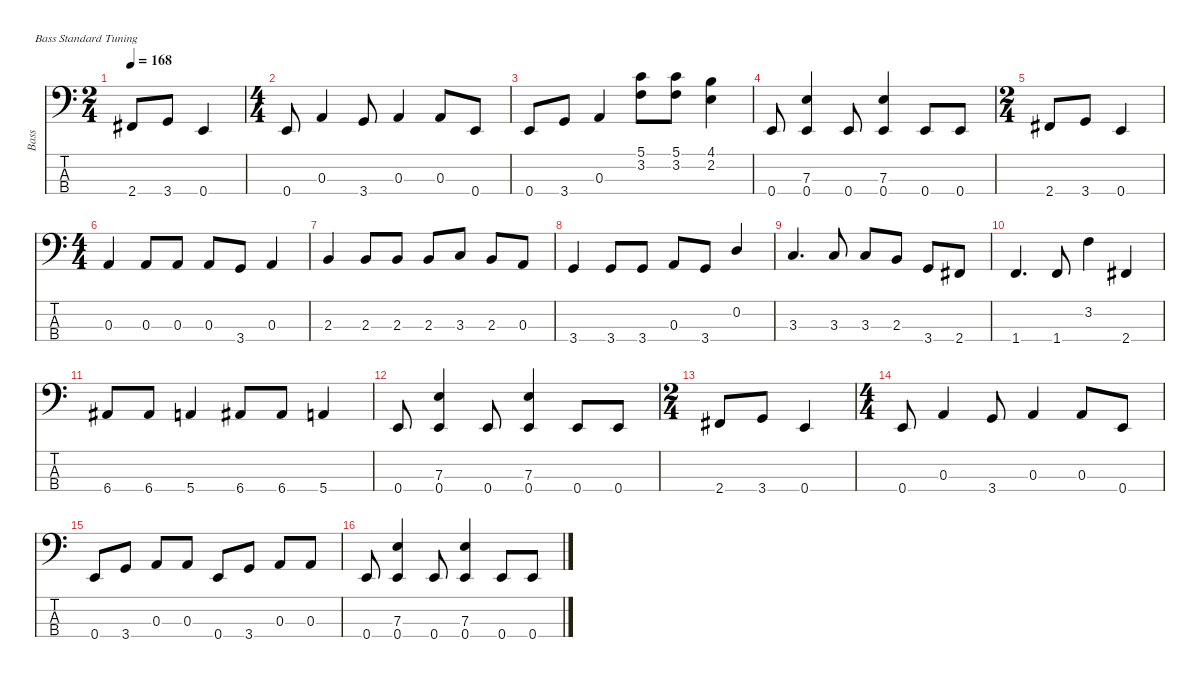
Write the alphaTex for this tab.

\defaultSystemsLayout 4
\hideDynamics
\bracketExtendMode nobrackets
\firstSystemTrackNameMode fullname
\otherSystemsTrackNameOrientation horizontal
\track ("Bass" "el.bs.") {instrument electricbasspick}
\staff {score tabs}
\tuning (G2 D2 A1 E1)
\ts (2 4)
\beaming (8 2 2)
\tempo 168
\clef f4
\ks c
2.4{acc #}.8{dy fff beam Up} 3.4.8{beam Up} 0.4.4{beam Up} |
\ts (4 4)
\beaming (8 2 2 2 2)
0.4.8{beam Up} 0.3.4{beam Up} 3.4.8{beam Up} 0.3.4{beam Up} 0.3.8{beam Up} 0.4.8{beam Up} |
0.4.8{beam Up} 3.4.8{beam Up} 0.3.4{beam Up} (5.1 3.2).8{beam Down} (5.1 3.2).8{beam Down} (4.1 2.2).4{beam Down} |
0.4.8{beam Up} (7.3 0.4).4{dy f beam Up} 0.4.8{dy fff beam Up} (7.3 0.4).4{dy f beam Up} 0.4.8{dy fff beam Up} 0.4.8{beam Up} |
\ts (2 4)
\beaming (8 2 2)
2.4{acc #}.8{beam Up} 3.4.8{beam Up} 0.4.4{beam Up} |
\ts (4 4)
\beaming (8 2 2 2 2)
0.3.4{beam Up} 0.3.8{beam Up} 0.3.8{beam Up} 0.3.8{beam Up} 3.4.8{beam Up} 0.3.4{beam Up} |
2.3.4{beam Up} 2.3.8{beam Up} 2.3.8{beam Up} 2.3.8{beam Up} 3.3.8{beam Up} 2.3.8{beam Up} 0.3.8{beam Up} |
3.4.4{beam Up} 3.4.8{beam Up} 3.4.8{beam Up} 0.3.8{beam Up} 3.4.8{beam Up} 0.2.4{beam Up} |
3.3.4{d beam Up} 3.3.8{beam Up} 3.3.8{beam Up} 2.3.8{beam Up} 3.4.8{beam Up} 2.4{acc #}.8{beam Up} |
1.4.4{d beam Up} 1.4.8{beam Up} 3.2.4{beam Down} 2.4{acc #}.4{beam Up} |
6.4{acc #}.8{dy f beam Up} 6.4{acc #}.8{beam Up} 5.4.4{beam Up} 6.4{acc #}.8{beam Up} 6.4{acc #}.8{beam Up} 5.4.4{beam Up} |
0.4.8{dy fff beam Up} (7.3 0.4).4{dy f beam Up} 0.4.8{dy fff beam Up} (7.3 0.4).4{dy f beam Up} 0.4.8{dy fff beam Up} 0.4.8{beam Up} |
\ts (2 4)
\beaming (8 2 2)
2.4{acc #}.8{beam Up} 3.4.8{beam Up} 0.4.4{beam Up} |
\ts (4 4)
\beaming (8 2 2 2 2)
0.4.8{beam Up} 0.3.4{beam Up} 3.4.8{beam Up} 0.3.4{beam Up} 0.3.8{beam Up} 0.4.8{beam Up} |
0.4.8{beam Up} 3.4.8{beam Up} 0.3.8{beam Up} 0.3.8{beam Up} 0.4.8{beam Up} 3.4.8{beam Up} 0.3.8{beam Up} 0.3.8{beam Up} |
0.4.8{beam Up} (7.3 0.4).4{dy f beam Up} 0.4.8{dy fff beam Up} (7.3 0.4).4{dy f beam Up} 0.4.8{dy fff beam Up} 0.4.8{beam Up}
